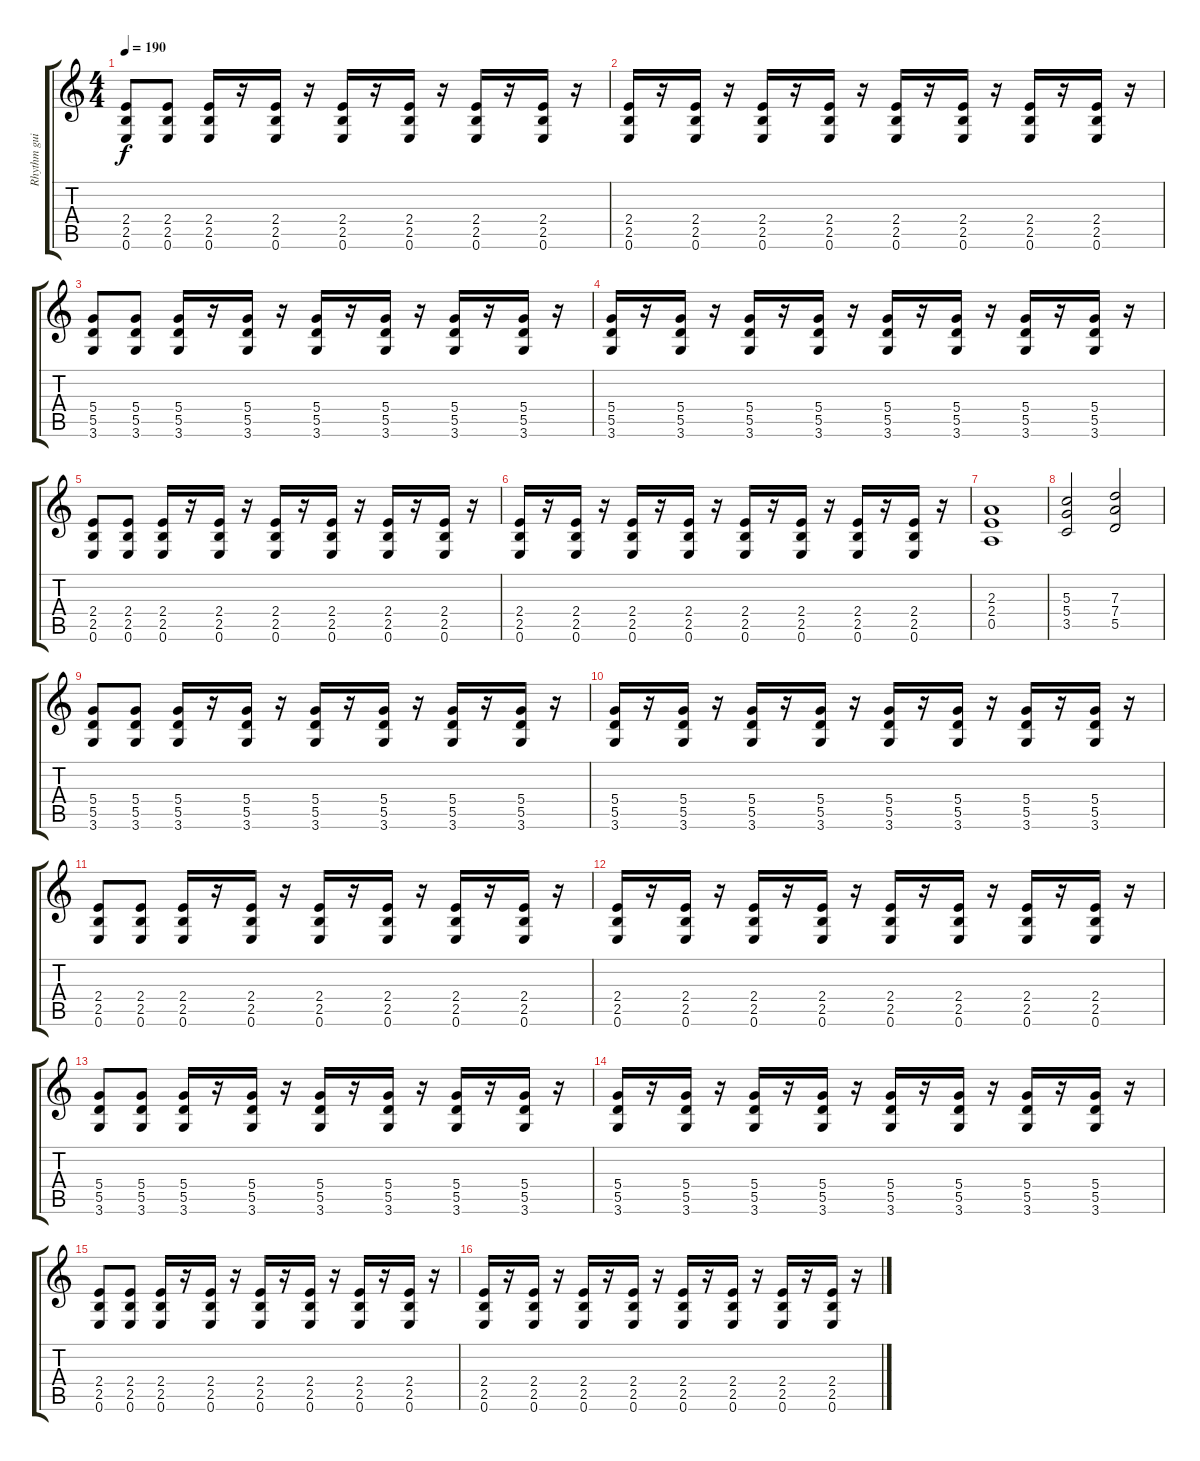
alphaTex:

\track ("Rhythm guitar" "Rhythm gui") {instrument distortionguitar}
\staff {score tabs}
\tuning (E4 B3 G3 D3 A2 E2) {hide}
\ts (4 4)
\tempo 190
\clef g2
\ks c
(2.4 2.5 0.6).8{dy f} (2.4 2.5 0.6).8 (2.4 2.5 0.6).16 r.16 (2.4 2.5 0.6).16 r.16 (2.4 2.5 0.6).16 r.16 (2.4 2.5 0.6).16 r.16 (2.4 2.5 0.6).16 r.16 (2.4 2.5 0.6).16 r.16 |
(2.4 2.5 0.6).16 r.16 (2.4 2.5 0.6).16 r.16 (2.4 2.5 0.6).16 r.16 (2.4 2.5 0.6).16 r.16 (2.4 2.5 0.6).16 r.16 (2.4 2.5 0.6).16 r.16 (2.4 2.5 0.6).16 r.16 (2.4 2.5 0.6).16 r.16 |
(5.4 5.5 3.6).8 (5.4 5.5 3.6).8 (5.4 5.5 3.6).16 r.16 (5.4 5.5 3.6).16 r.16 (5.4 5.5 3.6).16 r.16 (5.4 5.5 3.6).16 r.16 (5.4 5.5 3.6).16 r.16 (5.4 5.5 3.6).16 r.16 |
(5.4 5.5 3.6).16 r.16 (5.4 5.5 3.6).16 r.16 (5.4 5.5 3.6).16 r.16 (5.4 5.5 3.6).16 r.16 (5.4 5.5 3.6).16 r.16 (5.4 5.5 3.6).16 r.16 (5.4 5.5 3.6).16 r.16 (5.4 5.5 3.6).16 r.16 |
(2.4 2.5 0.6).8 (2.4 2.5 0.6).8 (2.4 2.5 0.6).16 r.16 (2.4 2.5 0.6).16 r.16 (2.4 2.5 0.6).16 r.16 (2.4 2.5 0.6).16 r.16 (2.4 2.5 0.6).16 r.16 (2.4 2.5 0.6).16 r.16 |
(2.4 2.5 0.6).16 r.16 (2.4 2.5 0.6).16 r.16 (2.4 2.5 0.6).16 r.16 (2.4 2.5 0.6).16 r.16 (2.4 2.5 0.6).16 r.16 (2.4 2.5 0.6).16 r.16 (2.4 2.5 0.6).16 r.16 (2.4 2.5 0.6).16 r.16 |
(2.3 2.4 0.5).1 |
(5.3 5.4 3.5).2 (7.3 7.4 5.5).2 |
(5.4 5.5 3.6).8 (5.4 5.5 3.6).8 (5.4 5.5 3.6).16 r.16 (5.4 5.5 3.6).16 r.16 (5.4 5.5 3.6).16 r.16 (5.4 5.5 3.6).16 r.16 (5.4 5.5 3.6).16 r.16 (5.4 5.5 3.6).16 r.16 |
(5.4 5.5 3.6).16 r.16 (5.4 5.5 3.6).16 r.16 (5.4 5.5 3.6).16 r.16 (5.4 5.5 3.6).16 r.16 (5.4 5.5 3.6).16 r.16 (5.4 5.5 3.6).16 r.16 (5.4 5.5 3.6).16 r.16 (5.4 5.5 3.6).16 r.16 |
(2.4 2.5 0.6).8 (2.4 2.5 0.6).8 (2.4 2.5 0.6).16 r.16 (2.4 2.5 0.6).16 r.16 (2.4 2.5 0.6).16 r.16 (2.4 2.5 0.6).16 r.16 (2.4 2.5 0.6).16 r.16 (2.4 2.5 0.6).16 r.16 |
(2.4 2.5 0.6).16 r.16 (2.4 2.5 0.6).16 r.16 (2.4 2.5 0.6).16 r.16 (2.4 2.5 0.6).16 r.16 (2.4 2.5 0.6).16 r.16 (2.4 2.5 0.6).16 r.16 (2.4 2.5 0.6).16 r.16 (2.4 2.5 0.6).16 r.16 |
(5.4 5.5 3.6).8 (5.4 5.5 3.6).8 (5.4 5.5 3.6).16 r.16 (5.4 5.5 3.6).16 r.16 (5.4 5.5 3.6).16 r.16 (5.4 5.5 3.6).16 r.16 (5.4 5.5 3.6).16 r.16 (5.4 5.5 3.6).16 r.16 |
(5.4 5.5 3.6).16 r.16 (5.4 5.5 3.6).16 r.16 (5.4 5.5 3.6).16 r.16 (5.4 5.5 3.6).16 r.16 (5.4 5.5 3.6).16 r.16 (5.4 5.5 3.6).16 r.16 (5.4 5.5 3.6).16 r.16 (5.4 5.5 3.6).16 r.16 |
(2.4 2.5 0.6).8 (2.4 2.5 0.6).8 (2.4 2.5 0.6).16 r.16 (2.4 2.5 0.6).16 r.16 (2.4 2.5 0.6).16 r.16 (2.4 2.5 0.6).16 r.16 (2.4 2.5 0.6).16 r.16 (2.4 2.5 0.6).16 r.16 |
(2.4 2.5 0.6).16 r.16 (2.4 2.5 0.6).16 r.16 (2.4 2.5 0.6).16 r.16 (2.4 2.5 0.6).16 r.16 (2.4 2.5 0.6).16 r.16 (2.4 2.5 0.6).16 r.16 (2.4 2.5 0.6).16 r.16 (2.4 2.5 0.6).16 r.16
